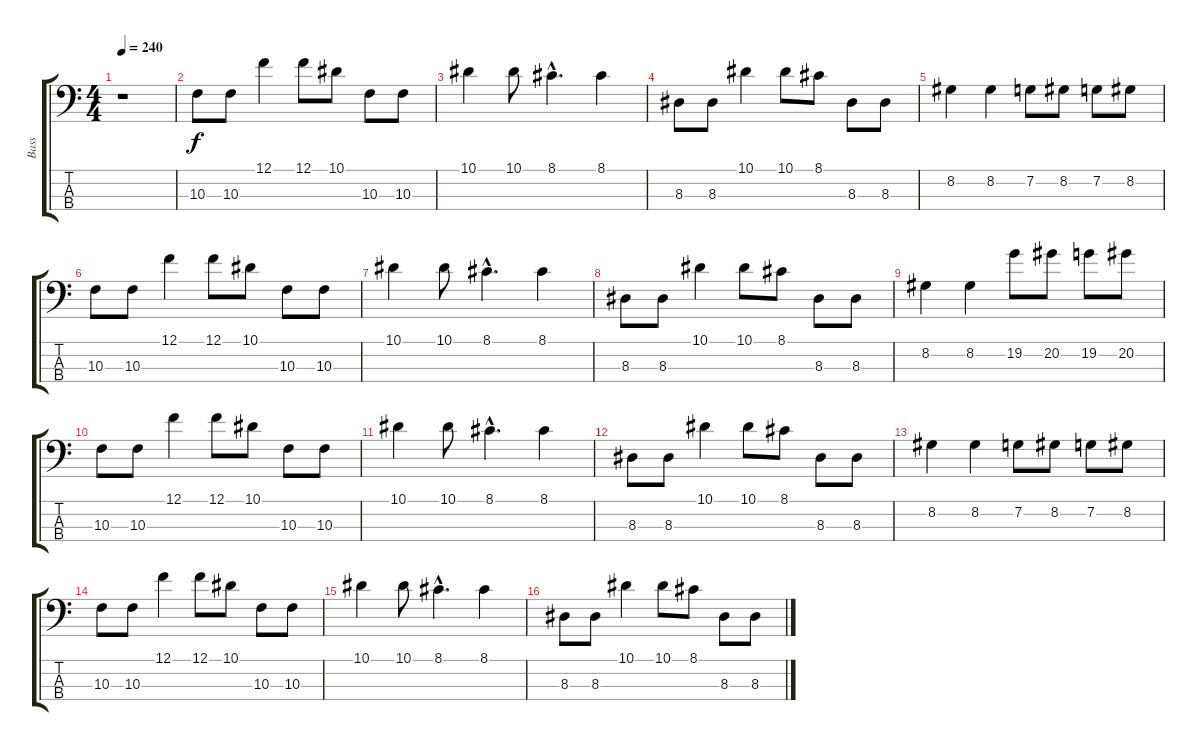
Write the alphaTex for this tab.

\track ("Bass" "Bass") {instrument electricbasspick}
\staff {score tabs}
\tuning (F2 C2 G1 D1) {hide}
\ts (4 4)
\tempo 240
\clef f4
\ks c
r.1{dy f instrument overdrivenguitar} |
10.3.8 10.3.8 12.1.4 12.1.8 10.1.8 10.3.8 10.3.8 |
10.1.4 10.1.8 8.1{hac}.4{d} 8.1.4 |
8.3.8 8.3.8 10.1.4 10.1.8 8.1.8 8.3.8 8.3.8 |
8.2.4 8.2.4 7.2.8 8.2.8 7.2.8 8.2.8 |
10.3.8 10.3.8 12.1.4 12.1.8 10.1.8 10.3.8 10.3.8 |
10.1.4 10.1.8 8.1{hac}.4{d} 8.1.4 |
8.3.8 8.3.8 10.1.4 10.1.8 8.1.8 8.3.8 8.3.8 |
8.2.4 8.2.4 19.2.8 20.2.8 19.2.8 20.2.8 |
10.3.8 10.3.8 12.1.4 12.1.8 10.1.8 10.3.8 10.3.8 |
10.1.4 10.1.8 8.1{hac}.4{d} 8.1.4 |
8.3.8 8.3.8 10.1.4 10.1.8 8.1.8 8.3.8 8.3.8 |
8.2.4 8.2.4 7.2.8 8.2.8 7.2.8 8.2.8 |
10.3.8 10.3.8 12.1.4 12.1.8 10.1.8 10.3.8 10.3.8 |
10.1.4 10.1.8 8.1{hac}.4{d} 8.1.4 |
8.3.8 8.3.8 10.1.4 10.1.8 8.1.8 8.3.8 8.3.8
